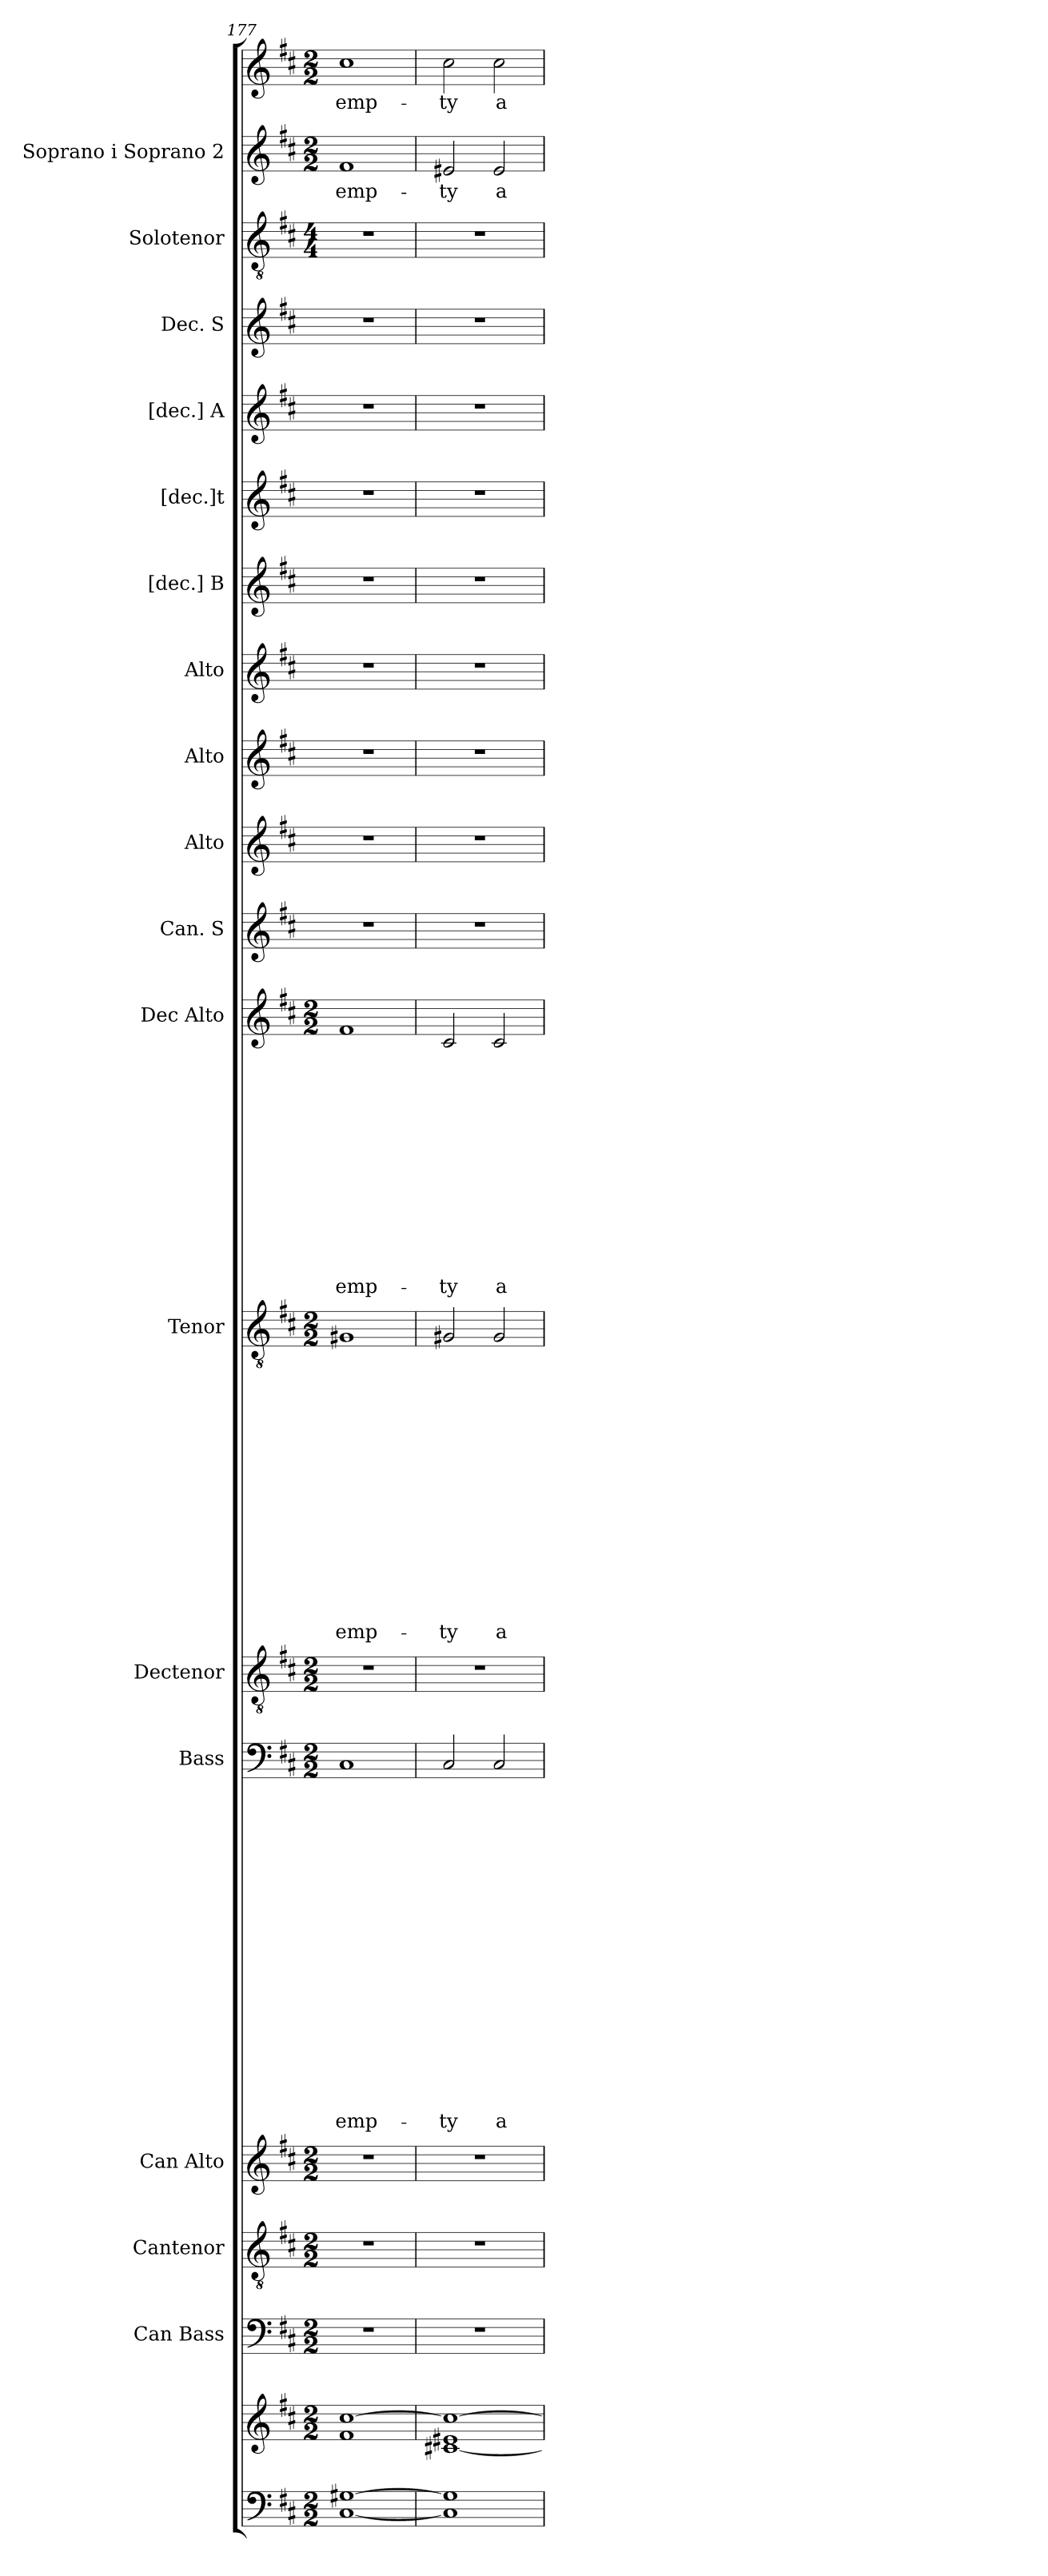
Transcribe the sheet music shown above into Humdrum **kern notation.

**kern	**kern	**kern	**kern	**kern	**kern	**text	**text	**text	**text	**text	**text	**text	**text	**text	**text	**text	**text	**text	**text	**text	**text	**text	**text	**kern	**kern	**text	**text	**text	**text	**text	**text	**text	**text	**text	**text	**text	**text	**text	**text	**text	**kern	**text	**text	**text	**text	**text	**text	**text	**text	**text	**text	**text	**text	**text	**kern	**kern	**kern	**kern	**kern	**kern	**kern	**kern	**kern	**kern	**text	**kern	**text
*part19	*part18	*part17	*part16	*part15	*part14	*part14	*part14	*part14	*part14	*part14	*part14	*part14	*part14	*part14	*part14	*part14	*part14	*part14	*part14	*part14	*part14	*part14	*part14	*part13	*part12	*part12	*part12	*part12	*part12	*part12	*part12	*part12	*part12	*part12	*part12	*part12	*part12	*part12	*part12	*part12	*part11	*part11	*part11	*part11	*part11	*part11	*part11	*part11	*part11	*part11	*part11	*part11	*part11	*part11	*part10	*part9	*part8	*part7	*part6	*part5	*part4	*part3	*part2	*part1	*part1	*part1	*part1
*staff20	*staff19	*staff18	*staff17	*staff16	*staff15	*staff15	*staff15	*staff15	*staff15	*staff15	*staff15	*staff15	*staff15	*staff15	*staff15	*staff15	*staff15	*staff15	*staff15	*staff15	*staff15	*staff15	*staff15	*staff14	*staff13	*staff13	*staff13	*staff13	*staff13	*staff13	*staff13	*staff13	*staff13	*staff13	*staff13	*staff13	*staff13	*staff13	*staff13	*staff13	*staff12	*staff12	*staff12	*staff12	*staff12	*staff12	*staff12	*staff12	*staff12	*staff12	*staff12	*staff12	*staff12	*staff12	*staff11	*staff10	*staff9	*staff8	*staff7	*staff6	*staff5	*staff4	*staff3	*staff2	*staff2	*staff1	*staff1
*	*	*I"Can Bass	*I"Cantenor	*I"Can Alto	*I"Bass	*	*	*	*	*	*	*	*	*	*	*	*	*	*	*	*	*	*	*I"Dectenor	*I"Tenor	*	*	*	*	*	*	*	*	*	*	*	*	*	*	*	*I"Dec Alto	*	*	*	*	*	*	*	*	*	*	*	*	*	*I"Can. S	*I"Alto	*I"Alto	*I"Alto	*I"[dec.] B	*I"[dec.]t	*I"[dec.] A	*I"Dec. S	*I"Solotenor	*I"Soprano i Soprano 2	*	*	*
*	*	*	*	*I'Can Alto	*I'Bass	*	*	*	*	*	*	*	*	*	*	*	*	*	*	*	*	*	*	*I'Dectenor	*	*	*	*	*	*	*	*	*	*	*	*	*	*	*	*	*I'Dec Alto	*	*	*	*	*	*	*	*	*	*	*	*	*	*	*	*	*	*	*	*	*	*	*I'Si	*	*	*
*clefF4	*clefG2	*clefF4	*clefGv2	*clefG2	*clefF4	*	*	*	*	*	*	*	*	*	*	*	*	*	*	*	*	*	*	*clefGv2	*clefGv2	*	*	*	*	*	*	*	*	*	*	*	*	*	*	*	*clefG2	*	*	*	*	*	*	*	*	*	*	*	*	*	*clefG2	*clefG2	*clefG2	*clefG2	*clefG2	*clefG2	*clefG2	*clefG2	*clefGv2	*clefG2	*	*clefG2	*
*k[f#c#]	*k[f#c#]	*k[f#c#]	*k[f#c#]	*k[f#c#]	*k[f#c#]	*	*	*	*	*	*	*	*	*	*	*	*	*	*	*	*	*	*	*k[f#c#]	*k[f#c#]	*	*	*	*	*	*	*	*	*	*	*	*	*	*	*	*k[f#c#]	*	*	*	*	*	*	*	*	*	*	*	*	*	*k[f#c#]	*k[f#c#]	*k[f#c#]	*k[f#c#]	*k[f#c#]	*k[f#c#]	*k[f#c#]	*k[f#c#]	*k[f#c#]	*k[f#c#]	*	*k[f#c#]	*
*D:	*D:	*D:	*D:	*D:	*D:	*	*	*	*	*	*	*	*	*	*	*	*	*	*	*	*	*	*	*D:	*D:	*	*	*	*	*	*	*	*	*	*	*	*	*	*	*	*D:	*	*	*	*	*	*	*	*	*	*	*	*	*	*D:	*D:	*D:	*D:	*D:	*D:	*D:	*D:	*D:	*D:	*	*D:	*
*M2/2	*M2/2	*M2/2	*M2/2	*M2/2	*M2/2	*	*	*	*	*	*	*	*	*	*	*	*	*	*	*	*	*	*	*M2/2	*M2/2	*	*	*	*	*	*	*	*	*	*	*	*	*	*	*	*M2/2	*	*	*	*	*	*	*	*	*	*	*	*	*	*	*	*	*	*	*	*	*	*M4/4	*M2/2	*	*M2/2	*
=177	=177	=177	=177	=177	=177	=177	=177	=177	=177	=177	=177	=177	=177	=177	=177	=177	=177	=177	=177	=177	=177	=177	=177	=177	=177	=177	=177	=177	=177	=177	=177	=177	=177	=177	=177	=177	=177	=177	=177	=177	=177	=177	=177	=177	=177	=177	=177	=177	=177	=177	=177	=177	=177	=177	=177	=177	=177	=177	=177	=177	=177	=177	=177	=177	=177	=177	=177
!	!	!	!	!	!	!	!	!	!	!	!	!	!	!	!	!	!	!	!	!	!	!	!LO:LY:b	!	!	!	!	!	!	!	!	!	!	!	!	!	!	!	!	!LO:LY:b	!	!	!	!	!	!	!	!	!	!	!	!	!	!LO:LY:b	!	!	!	!	!	!	!	!	!	!	!LO:LY:b	!	!LO:LY:b
[<1C# [>1G#X	1f# [>1cc#	1r	1r	1r	1C#	.	.	.	.	.	.	.	.	.	.	.	.	.	.	.	.	.	emp-	1r	1G#X	.	.	.	.	.	.	.	.	.	.	.	.	.	.	emp-	1f#	.	.	.	.	.	.	.	.	.	.	.	.	emp-	1r	1r	1r	1r	1r	1r	1r	1r	1r	1f#	-emp-	1cc#	emp-
=178	=178	=178	=178	=178	=178	=178	=178	=178	=178	=178	=178	=178	=178	=178	=178	=178	=178	=178	=178	=178	=178	=178	=178	=178	=178	=178	=178	=178	=178	=178	=178	=178	=178	=178	=178	=178	=178	=178	=178	=178	=178	=178	=178	=178	=178	=178	=178	=178	=178	=178	=178	=178	=178	=178	=178	=178	=178	=178	=178	=178	=178	=178	=178	=178	=178	=178	=178
!	!	!	!	!	!	!	!	!	!	!	!	!	!	!	!	!	!	!	!	!	!	!	!LO:LY:b	!	!	!	!	!	!	!	!	!	!	!	!	!	!	!	!	!LO:LY:b	!	!	!	!	!	!	!	!	!	!	!	!	!	!LO:LY:b	!	!	!	!	!	!	!	!	!	!	!LO:LY:b	!	!LO:LY:b
1C#] 1G#]	[<1c#X 1e#X 1cc#_	1r	1r	1r	2C#/	.	.	.	.	.	.	.	.	.	.	.	.	.	.	.	.	.	-ty	1r	2G#X/	.	.	.	.	.	.	.	.	.	.	.	.	.	.	-ty	2c#/	.	.	.	.	.	.	.	.	.	.	.	.	-ty	1r	1r	1r	1r	1r	1r	1r	1r	1r	2e#X/	-ty	2cc#\	-ty
!	!	!	!	!	!	!	!	!	!	!	!	!	!	!	!	!	!	!	!	!	!	!	!LO:LY:b	!	!	!	!	!	!	!	!	!	!	!	!	!	!	!	!	!LO:LY:b	!	!	!	!	!	!	!	!	!	!	!	!	!	!LO:LY:b	!	!	!	!	!	!	!	!	!	!	!LO:LY:b	!	!LO:LY:b
.	.	.	.	.	2C#/	.	.	.	.	.	.	.	.	.	.	.	.	.	.	.	.	.	a-	.	2G#/	.	.	.	.	.	.	.	.	.	.	.	.	.	.	a-	2c#/	.	.	.	.	.	.	.	.	.	.	.	.	a-	.	.	.	.	.	.	.	.	.	2e#/	a-	2cc#\	a-
=	=	=	=	=	=	=	=	=	=	=	=	=	=	=	=	=	=	=	=	=	=	=	=	=	=	=	=	=	=	=	=	=	=	=	=	=	=	=	=	=	=	=	=	=	=	=	=	=	=	=	=	=	=	=	=	=	=	=	=	=	=	=	=	=	=	=	=
*-	*-	*-	*-	*-	*-	*-	*-	*-	*-	*-	*-	*-	*-	*-	*-	*-	*-	*-	*-	*-	*-	*-	*-	*-	*-	*-	*-	*-	*-	*-	*-	*-	*-	*-	*-	*-	*-	*-	*-	*-	*-	*-	*-	*-	*-	*-	*-	*-	*-	*-	*-	*-	*-	*-	*-	*-	*-	*-	*-	*-	*-	*-	*-	*-	*-	*-	*-
